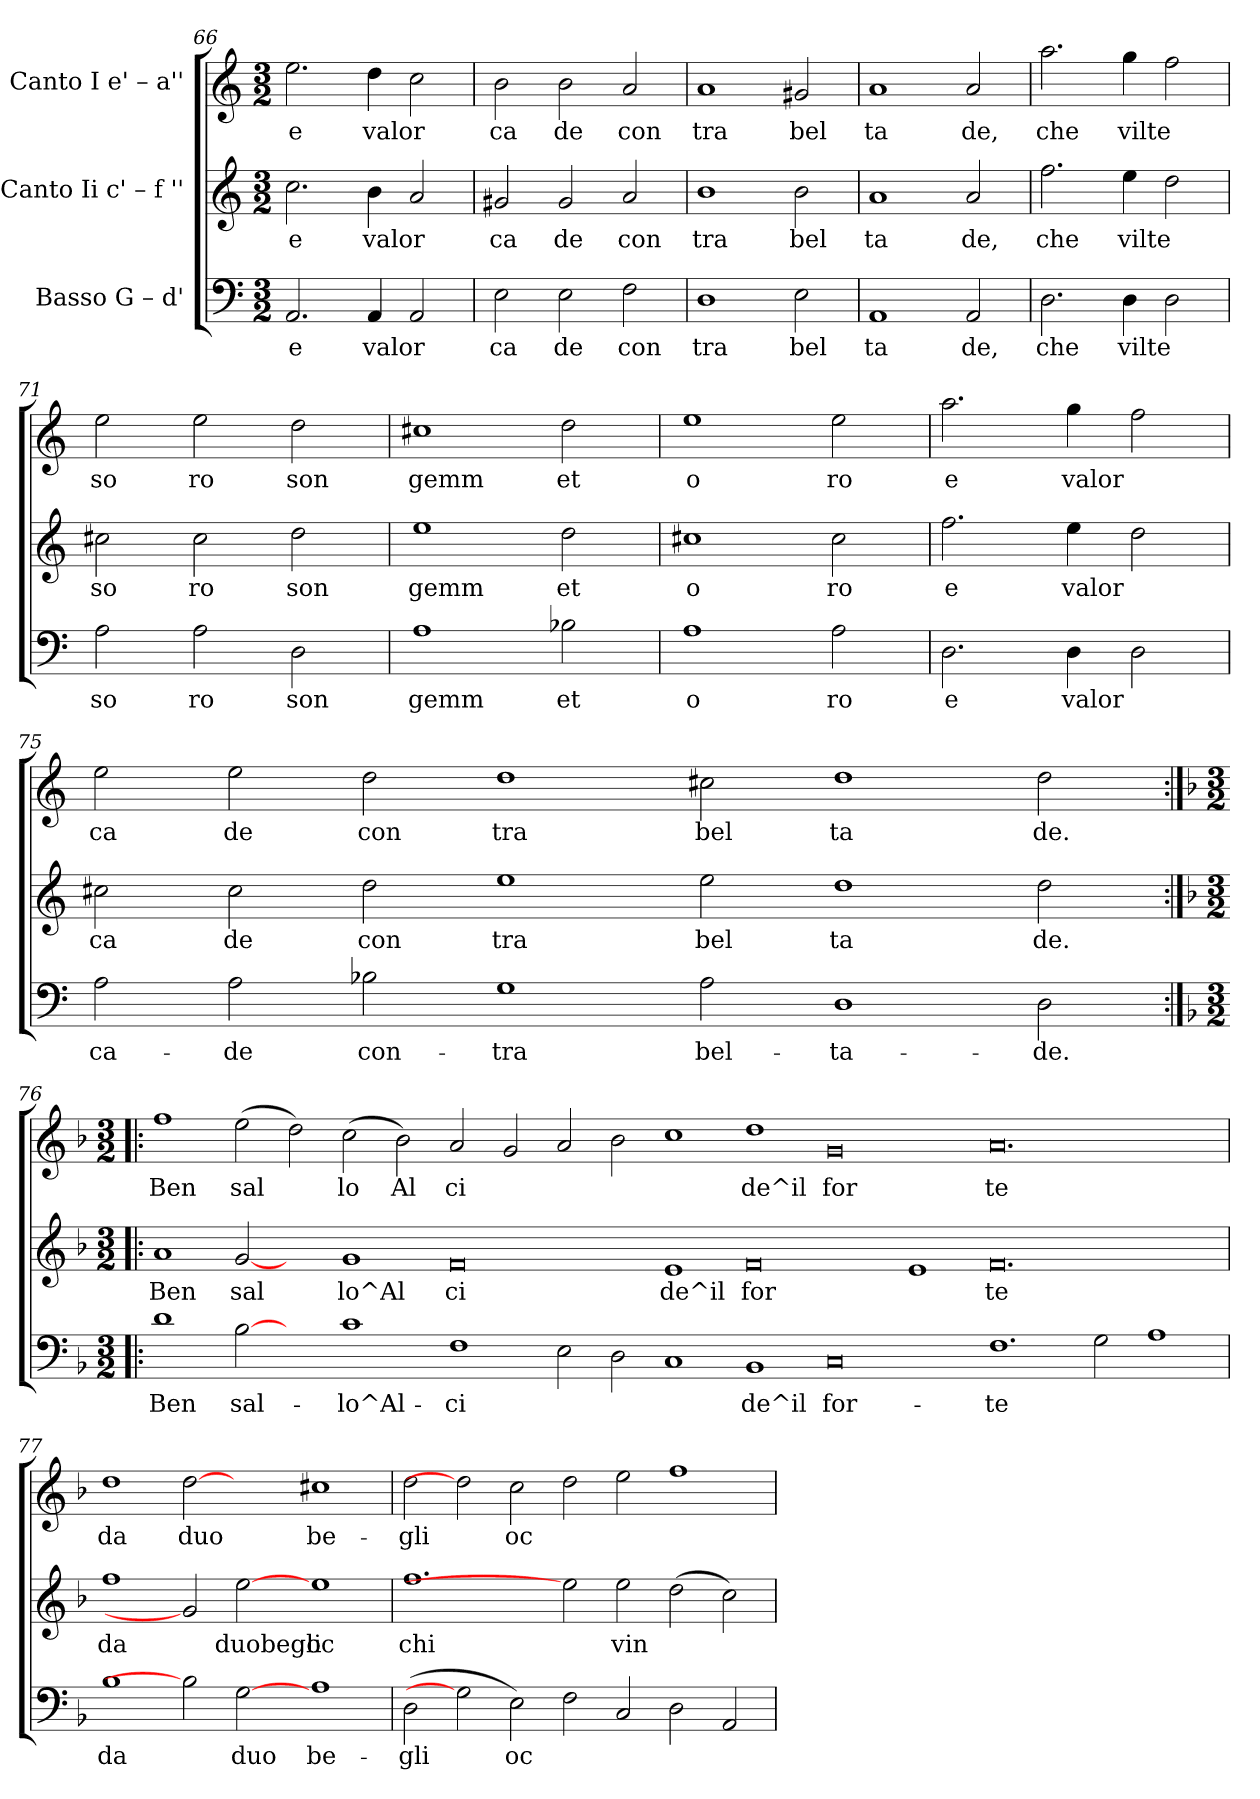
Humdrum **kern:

**kern	**text	**kern	**text	**kern	**text
*part3	*part3	*part2	*part2	*part1	*part1
*staff3	*staff3	*staff2	*staff2	*staff1	*staff1
*I"Basso  G – d'	*	*I"Canto Ii  c' – f ''	*	*I"Canto I  e' – a''	*
*clefF4	*	*clefG2	*	*clefG2	*
*k[]	*	*k[]	*	*k[]	*
*C:	*	*C:	*	*C:	*
*M3/2	*	*M3/2	*	*M3/2	*
=66	=66	=66	=66	=66	=66
!	!LO:LY:b:cj	!	!LO:LY:b:cj	!	!LO:LY:b:cj
2.AA/	e	2.cc\	e	2.ee\	e
!	!LO:LY:b:cj	!	!LO:LY:b:cj	!	!LO:LY:b:cj
4AA/	valor	4b\	valor	4dd\	valor
!	!LO:LY:b:cj	!	!LO:LY:b:cj	!	!LO:LY:b:cj
2AA/	.	2a/	.	2cc\	.
=67	=67	=67	=67	=67	=67
!	!LO:LY:b:cj	!	!LO:LY:b:cj	!	!LO:LY:b:cj
2E\	ca	2g#X/	ca	2b\	ca
!	!LO:LY:b:cj	!	!LO:LY:b:cj	!	!LO:LY:b:cj
2E\	de	2g#/	de	2b\	de
!	!LO:LY:b:cj	!	!LO:LY:b:cj	!	!LO:LY:b:cj
2F\	con	2a/	con	2a/	con
=68	=68	=68	=68	=68	=68
!	!LO:LY:b:cj	!	!LO:LY:b:cj	!	!LO:LY:b:cj
1D	tra	1b	tra	1a	tra
!	!LO:LY:b:cj	!	!LO:LY:b:cj	!	!LO:LY:b:cj
2E\	bel	2b\	bel	2g#X/	bel
=69	=69	=69	=69	=69	=69
!	!LO:LY:b:cj	!	!LO:LY:b:cj	!	!LO:LY:b:cj
1AA	ta	1a	ta	1a	ta
!	!LO:LY:b:cj	!	!LO:LY:b:cj	!	!LO:LY:b:cj
2AA/	de,	2a/	de,	2a/	de,
=70	=70	=70	=70	=70	=70
!	!LO:LY:b:cj	!	!LO:LY:b:cj	!	!LO:LY:b:cj
2.D\	che	2.ff\	che	2.aa\	che
!	!LO:LY:b:cj	!	!LO:LY:b:cj	!	!LO:LY:b:cj
4D\	vilte	4ee\	vilte	4gg\	vilte
!	!LO:LY:b:cj	!	!LO:LY:b:cj	!	!LO:LY:b:cj
2D\	.	2dd\	.	2ff\	.
=71	=71	=71	=71	=71	=71
!	!LO:LY:b:cj	!	!LO:LY:b:cj	!	!LO:LY:b:cj
2A\	so	2cc#X\	so	2ee\	so
!	!LO:LY:b:cj	!	!LO:LY:b:cj	!	!LO:LY:b:cj
2A\	ro	2cc#\	ro	2ee\	ro
!	!LO:LY:b:cj	!	!LO:LY:b:cj	!	!LO:LY:b:cj
2D\	son	2dd\	son	2dd\	son
=72	=72	=72	=72	=72	=72
!	!LO:LY:b:cj	!	!LO:LY:b:cj	!	!LO:LY:b:cj
1A	gemm	1ee	gemm	1cc#X	gemm
!	!LO:LY:b:cj	!	!LO:LY:b:cj	!	!LO:LY:b:cj
2B-X\	et	2dd\	et	2dd\	et
=73	=73	=73	=73	=73	=73
!	!LO:LY:b:cj	!	!LO:LY:b:cj	!	!LO:LY:b:cj
1A	o	1cc#X	o	1ee	o
!	!LO:LY:b:cj	!	!LO:LY:b:cj	!	!LO:LY:b:cj
2A\	ro	2cc#\	ro	2ee\	ro
=74	=74	=74	=74	=74	=74
!	!LO:LY:b:cj	!	!LO:LY:b:cj	!	!LO:LY:b:cj
2.D\	e	2.ff\	e	2.aa\	e
!	!LO:LY:b:cj	!	!LO:LY:b:cj	!	!LO:LY:b:cj
4D\	valor	4ee\	valor	4gg\	valor
!	!LO:LY:b:cj	!	!LO:LY:b:cj	!	!LO:LY:b:cj
2D\	.	2dd\	.	2ff\	.
!!LO:LB:g=z
=75	=75	=75	=75	=75	=75
!	!LO:LY:b:cj	!	!LO:LY:b:cj	!	!LO:LY:b:cj
2A\	ca-	2cc#X\	ca	2ee\	ca
!	!LO:LY:b:cj	!	!LO:LY:b:cj	!	!LO:LY:b:cj
2A\	-de	2cc#\	de	2ee\	de
!	!LO:LY:b:cj	!	!LO:LY:b:cj	!	!LO:LY:b:cj
2B-X\	con-	2dd\	con	2dd\	con
!	!LO:LY:b:cj	!	!LO:LY:b:cj	!	!LO:LY:b:cj
1G	-tra	1ee	tra	1dd	tra
!	!LO:LY:b:cj	!	!LO:LY:b:cj	!	!LO:LY:b:cj
2A\	bel-	2ee\	bel	2cc#X\	bel
!	!LO:LY:b:cj	!	!LO:LY:b:cj	!	!LO:LY:b:cj
1D	-ta-	1dd	ta	1dd	ta
!	!LO:LY:b:cj	!	!LO:LY:b:cj	!	!LO:LY:b:cj
2D\	-de.	2dd\	de.	2dd\	de.
=76:|!|:	=76:|!|:	=76:|!|:	=76:|!|:	=76:|!|:	=76:|!|:
*k[b-]	*	*k[b-]	*	*k[b-]	*
*F:	*	*F:	*	*F:	*
*M3/2	*	*M3/2	*	*M3/2	*
!	!LO:LY:b:cj	!	!LO:LY:b:cj	!	!LO:LY:b:cj
1d	Ben	1a	Ben	1ff	Ben
!	!LO:LY:b:cj	!	!LO:LY:b:cj	!	!LO:LY:b:cj
[2B-	sal-	[2g	sal	(>2ee\	sal
!	!	!	!	!	!LO:LY:b:cj
2ryy	.	2ryy	.	2dd\)	.
!	!LO:LY:b:cj	!	!LO:LY:b:cj	!	!LO:LY:b:cj
1c	-lo^Al-	1g	lo^Al	(<2cc\	lo
!	!	!	!	!	!LO:LY:b:cj
.	.	.	.	2b-\)	Al
!	!LO:LY:b:cj	!	!LO:LY:b:cj	!	!LO:LY:b:cj
1F	-ci-	0f	ci	2a/	ci
!	!	!	!	!	!LO:LY:b:cj
.	.	.	.	2g/	.
!	!LO:LY:b:cj	!	!	!	!LO:LY:b:cj
2E\	--	.	.	2a/	.
!	!LO:LY:b:cj	!	!	!	!LO:LY:b:cj
2D\	--	.	.	2b-\	.
!	!LO:LY:b:cj	!	!LO:LY:b:cj	!	!LO:LY:b:cj
1C	--	1e	de^il	1cc	.
!	!LO:LY:b:cj	!	!LO:LY:b:cj	!	!LO:LY:b:cj
1BB-	-de^il	0f	for	1dd	de^il
!	!LO:LY:b:cj	!	!	!	!LO:LY:b:cj
0C	for-	.	.	0g	for
!	!	!	!LO:LY:b:cj	!	!
.	.	1e	.	.	.
!	!LO:LY:b:cj	!	!LO:LY:b:cj	!	!LO:LY:b:cj
1.F	-te	0.f	te	0.a	te
!	!LO:LY:b:cj	!	!	!	!
2G\	.	.	.	.	.
!	!LO:LY:b:cj	!	!	!	!
1A	.	.	.	.	.
!!LO:PB:g=z
=77	=77	=77	=77	=77	=77
!	!LO:LY:b:cj	!	!LO:LY:b:cj	!	!LO:LY:b:cj
1B-	da	1ff	da	1dd	da
!	!	!	!	!	!LO:LY:b:cj
2B-]	.	2g]	.	[2dd	duo
!	!LO:LY:b:cj	!	!LO:LY:b:cj	!	!
[2G	duo	[2ee	duobegli	2ryy	.
!	!LO:LY:b:cj	!	!LO:LY:b:cj	!	!LO:LY:b:cj
1A	be-	1ee	oc	1cc#	be-
=78	=78	=78	=78	=78	=78
!	!LO:LY:b:cj	!	!LO:LY:b:cj	!	!LO:LY:b:cj
(<2D\	-gli	1.ff	chi	2dd\	-gli
2G]	.	.	.	2dd]	.
!	!LO:LY:b:cj	!	!	!	!LO:LY:b:cj
2E\)	oc-	.	.	2cc\	oc-
!	!LO:LY:b:cj	!	!	!	!LO:LY:b:cj
2F\	--	2ee]	.	2dd\	--
!	!LO:LY:b:cj	!	!LO:LY:b:cj	!	!LO:LY:b:cj
2C/	--	2ee\	vin	2ee\	--
!	!LO:LY:b:cj	!	!LO:LY:b:cj	!	!LO:LY:b:cj
2D\	--	(>2dd\	.	1ff	--
!	!LO:LY:b:cj	!	!LO:LY:b:cj	!	!
2AA/	--	2cc\)	.	.	.
=	=	=	=	=	=
*-	*-	*-	*-	*-	*-
